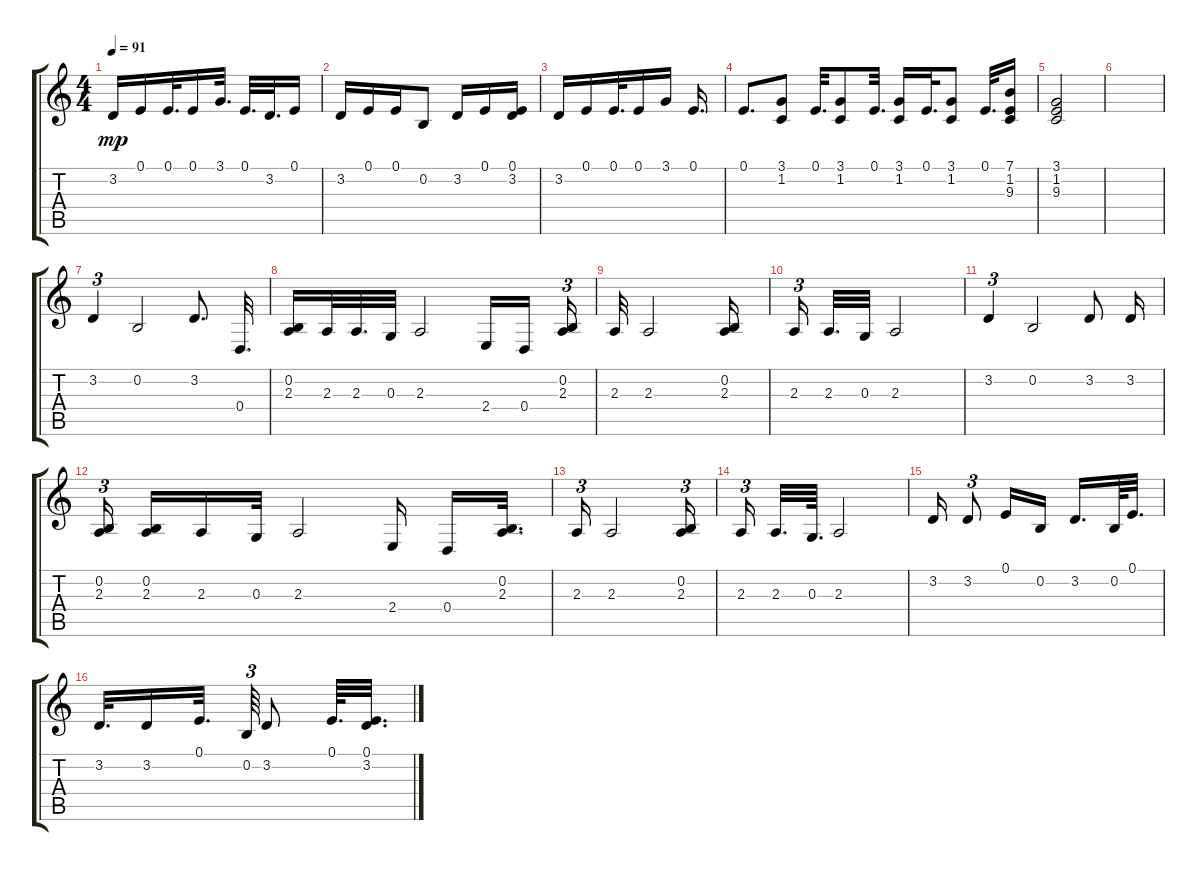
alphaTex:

\track "" {instrument clavinet}
\staff {score tabs}
\tuning (E4 B3 G3 D3 A2 E2) {hide}
\ts (4 4)
\tempo 91
\clef g2
\ks c
3.2.16{dy mp} 0.1.16 0.1.32{d} 0.1.16 3.1.32{d} 0.1.32{d} 3.2.32{d} 0.1.16 |
3.2.16 0.1.16 0.1.16 0.2.8 3.2.16 0.1.16 (0.1 3.2).16 |
3.2.16 0.1.16 0.1.32{d} 0.1.16 3.1.16 0.1.16{d} |
0.1.8{d} (3.1 1.2).8 0.1.32{d} (3.1 1.2).8 0.1.32{d} (3.1 1.2).16 0.1.32{d} (3.1 1.2).8 0.1.32{d} (7.1 1.2 9.3).16 |
(3.1 1.2 9.3).2 |
|
3.2.4{tu (3 2)} 0.2.2 3.2.8{d} 0.4.32{d} |
(0.2 2.3).16 2.3.32 2.3.32{d} 0.3.32 2.3.2 2.4.16 0.4.16 (0.2 2.3).16{tu (3 2)} |
2.3.32 2.3.2 (0.2 2.3).16 |
2.3.16{tu (3 2)} 2.3.32{d} 0.3.32 2.3.2 |
3.2.4{tu (3 2)} 0.2.2 3.2.8 3.2.16 |
(0.2 2.3).16{tu (3 2)} (0.2 2.3).16 2.3.16 0.3.32 2.3.2 2.4.16 0.4.16 (0.2 2.3).32{d} |
2.3.16{tu (3 2)} 2.3.2 (0.2 2.3).16{tu (3 2)} |
2.3.16{tu (3 2)} 2.3.32{d} 0.3.64{d} 2.3.2 |
3.2.16 3.2.8{tu (3 2)} 0.1.16 0.2.16 3.2.16{d} 0.2.64 0.1.32{d} |
3.2.32{d} 3.2.16 0.1.32{d} 0.2.64{tu (3 2)} 3.2.8 0.1.64{d} (0.1 3.2).32{d}
